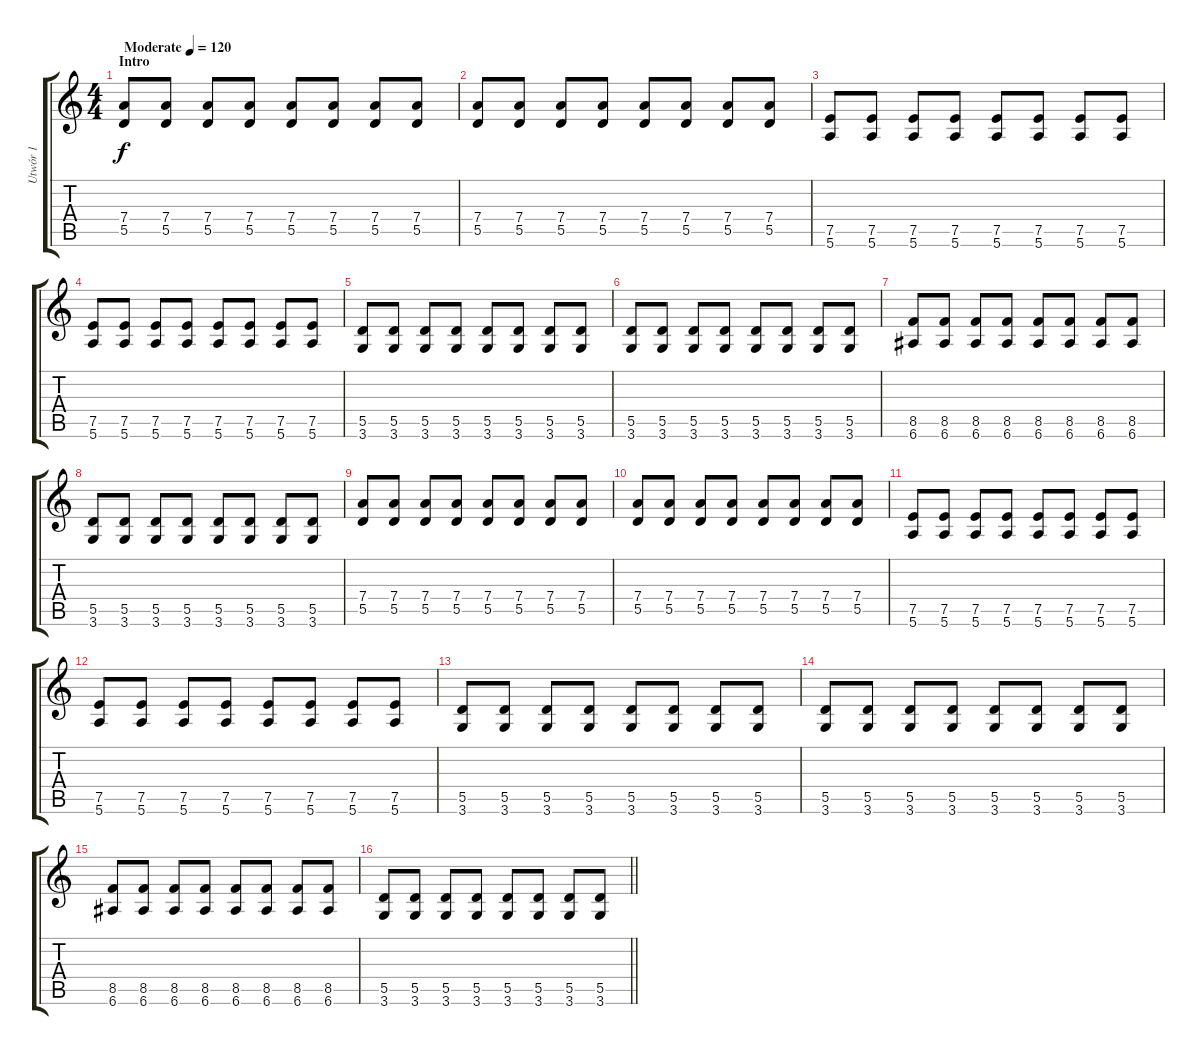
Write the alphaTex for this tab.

\track ("Utwór 1" "Utwór 1") {instrument overdrivenguitar}
\staff {score tabs}
\tuning (E4 B3 G3 D3 A2 E2) {hide}
\ts (4 4)
\section ("" "Intro")
\tempo (120 "Moderate")
\clef g2
\ks c
(7.4 5.5).8{dy f instrument overdrivenguitar} (7.4 5.5).8 (7.4 5.5).8 (7.4 5.5).8 (7.4 5.5).8 (7.4 5.5).8 (7.4 5.5).8 (7.4 5.5).8 |
(7.4 5.5).8 (7.4 5.5).8 (7.4 5.5).8 (7.4 5.5).8 (7.4 5.5).8 (7.4 5.5).8 (7.4 5.5).8 (7.4 5.5).8 |
(7.5 5.6).8 (7.5 5.6).8 (7.5 5.6).8 (7.5 5.6).8 (7.5 5.6).8 (7.5 5.6).8 (7.5 5.6).8 (7.5 5.6).8 |
(7.5 5.6).8 (7.5 5.6).8 (7.5 5.6).8 (7.5 5.6).8 (7.5 5.6).8 (7.5 5.6).8 (7.5 5.6).8 (7.5 5.6).8 |
(5.5 3.6).8 (5.5 3.6).8 (5.5 3.6).8 (5.5 3.6).8 (5.5 3.6).8 (5.5 3.6).8 (5.5 3.6).8 (5.5 3.6).8 |
(5.5 3.6).8 (5.5 3.6).8 (5.5 3.6).8 (5.5 3.6).8 (5.5 3.6).8 (5.5 3.6).8 (5.5 3.6).8 (5.5 3.6).8 |
(8.5 6.6).8 (8.5 6.6).8 (8.5 6.6).8 (8.5 6.6).8 (8.5 6.6).8 (8.5 6.6).8 (8.5 6.6).8 (8.5 6.6).8 |
(5.5 3.6).8 (5.5 3.6).8 (5.5 3.6).8 (5.5 3.6).8 (5.5 3.6).8 (5.5 3.6).8 (5.5 3.6).8 (5.5 3.6).8 |
(7.4 5.5).8 (7.4 5.5).8 (7.4 5.5).8 (7.4 5.5).8 (7.4 5.5).8 (7.4 5.5).8 (7.4 5.5).8 (7.4 5.5).8 |
(7.4 5.5).8 (7.4 5.5).8 (7.4 5.5).8 (7.4 5.5).8 (7.4 5.5).8 (7.4 5.5).8 (7.4 5.5).8 (7.4 5.5).8 |
(7.5 5.6).8 (7.5 5.6).8 (7.5 5.6).8 (7.5 5.6).8 (7.5 5.6).8 (7.5 5.6).8 (7.5 5.6).8 (7.5 5.6).8 |
(7.5 5.6).8 (7.5 5.6).8 (7.5 5.6).8 (7.5 5.6).8 (7.5 5.6).8 (7.5 5.6).8 (7.5 5.6).8 (7.5 5.6).8 |
(5.5 3.6).8 (5.5 3.6).8 (5.5 3.6).8 (5.5 3.6).8 (5.5 3.6).8 (5.5 3.6).8 (5.5 3.6).8 (5.5 3.6).8 |
(5.5 3.6).8 (5.5 3.6).8 (5.5 3.6).8 (5.5 3.6).8 (5.5 3.6).8 (5.5 3.6).8 (5.5 3.6).8 (5.5 3.6).8 |
(8.5 6.6).8 (8.5 6.6).8 (8.5 6.6).8 (8.5 6.6).8 (8.5 6.6).8 (8.5 6.6).8 (8.5 6.6).8 (8.5 6.6).8 |
\barLineRight lightlight
(5.5 3.6).8 (5.5 3.6).8 (5.5 3.6).8 (5.5 3.6).8 (5.5 3.6).8 (5.5 3.6).8 (5.5 3.6).8 (5.5 3.6).8
